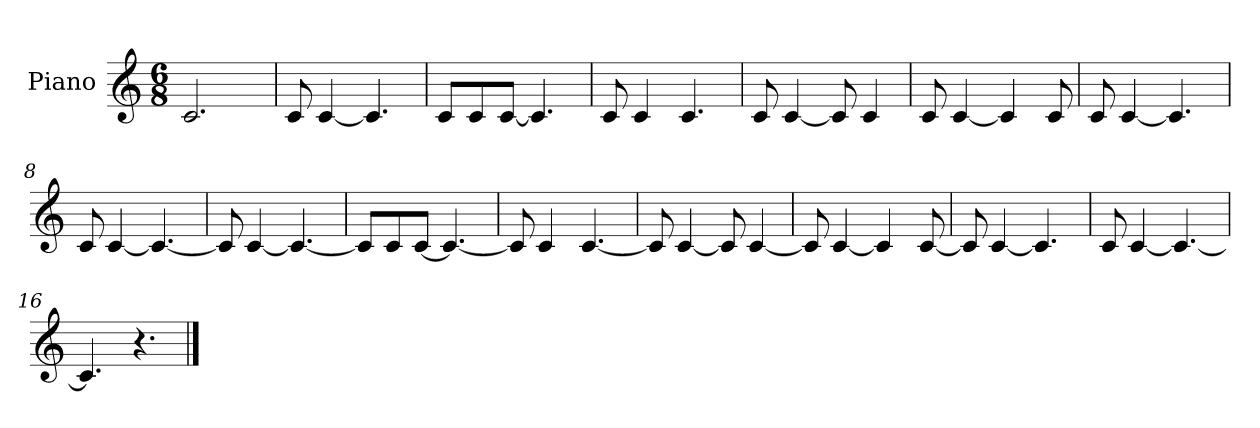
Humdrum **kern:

**kern
*part1
*staff1
*I"Piano
*I'Pno.
*clefG2
*k[]
*M6/8
*MM90
=1
2.c/
=2
8c/
[4c/
4.c/]
=3
8c/L
8c/
[8c/J
4.c/]
=4
8c/
4c/
4.c/
=5
8c/
[4c/
8c/]
4c/
=6
8c/
[4c/
4c/]
8c/
=7
8c/
[4c/
4.c/]
=8
8c/
[4c/
4.c/_
=9
8c/]
[4c/
4.c/_
=10
8c/L]
8c/
[8c/J
4.c/_
=11
8c/]
4c/
[4.c/
=12
8c/]
[4c/
8c/]
[4c/
=13
8c/]
[4c/
4c/]
[8c/
=14
8c/]
[4c/
4.c/]
=15
8c/
[4c/
4.c/_
=16
4.c/]
4.r
==
*-
